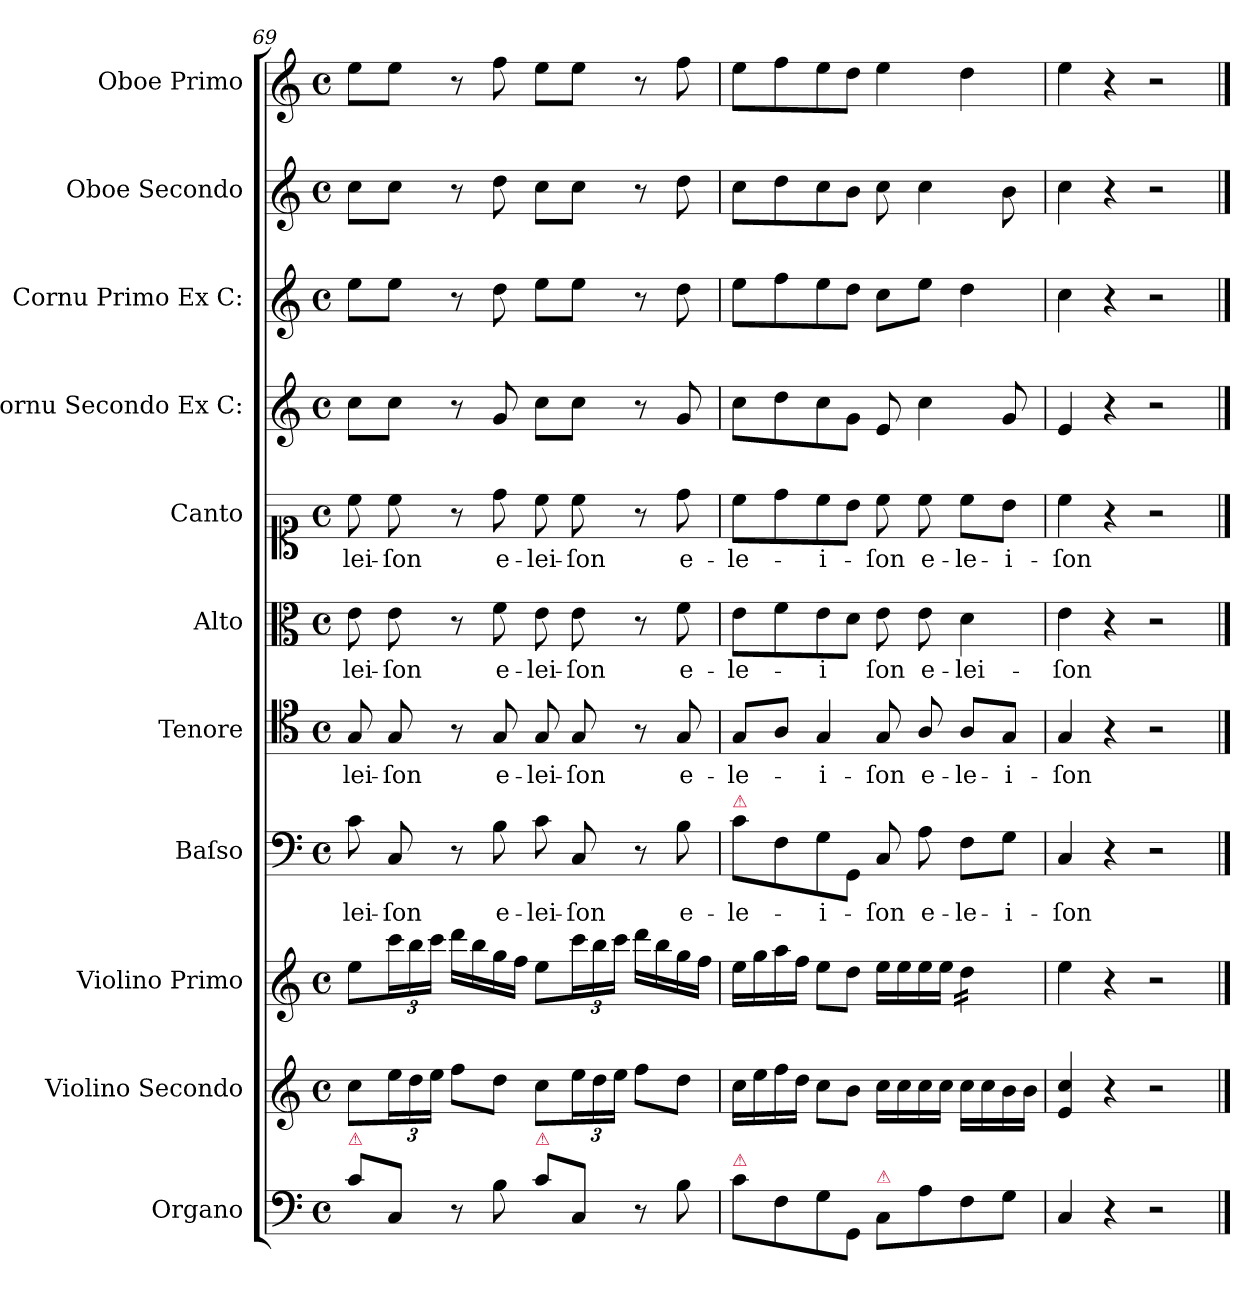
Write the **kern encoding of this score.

**kern	**kern	**kern	**kern	**text	**kern	**text	**kern	**text	**kern	**text	**kern	**kern	**kern	**kern
*part11	*part10	*part9	*part8	*part8	*part7	*part7	*part6	*part6	*part5	*part5	*part4	*part3	*part2	*part1
*staff11	*staff10	*staff9	*staff8	*staff8	*staff7	*staff7	*staff6	*staff6	*staff5	*staff5	*staff4	*staff3	*staff2	*staff1
*I"Organo	*I"Violino Secondo	*I"Violino Primo	*I"Baſso	*	*I"Tenore	*	*I"Alto	*	*I"Canto	*	*I"Cornu Secondo Ex C:	*I"Cornu Primo Ex C:	*I"Oboe Secondo	*I"Oboe Primo
*I'[Org]	*I'[Vl 2]	*I'[Vl 1]	*I'[B]	*	*I'[T]	*	*I'[A]	*	*I'[C]	*	*	*	*I'[Ob 2]	*I'[Ob 1]
*clefF4	*clefG2	*clefG2	*clefF4	*	*clefC4	*	*clefC3	*	*clefC1	*	*clefG2	*clefG2	*clefG2	*clefG2
*k[]	*k[]	*k[]	*k[]	*	*k[]	*	*k[]	*	*k[]	*	*k[]	*k[]	*k[]	*k[]
*C:	*C:	*C:	*C:	*	*C:	*	*C:	*	*C:	*	*C:	*C:	*C:	*C:
*M4/4	*M4/4	*M4/4	*M4/4	*	*M4/4	*	*M4/4	*	*M4/4	*	*M4/4	*M4/4	*M4/4	*M4/4
*met(c)	*met(c)	*met(c)	*met(c)	*	*met(c)	*	*met(c)	*	*met(c)	*	*met(c)	*met(c)	*met(c)	*met(c)
=69	=69	=69	=69	=69	=69	=69	=69	=69	=69	=69	=69	=69	=69	=69
!LO:TX:a:color=crimson:t=⚠	!	!	!	!	!	!	!	!	!	!	!	!	!	!
!	!	!	!	!LO:LY:i	!	!LO:LY:i	!	!	!	!LO:LY:i	!	!	!	!
8c\L	8cc\L	8ee\L	8c\	-lei-	8G/	-lei-	8e\	-lei-	8cc\	-lei-	8cc\L	8ee\L	8cc\L	8ee\L
!	!	!	!	!LO:LY:i	!	!LO:LY:i	!	!	!	!LO:LY:i	!	!	!	!
8C/J	24ee\L	24ccc\L	8C/	-ſon	8G/	-ſon	8e\	-ſon	8cc\	-ſon	8cc\J	8ee\J	8cc\J	8ee\J
.	24dd\	24bb\	.	.	.	.	.	.	.	.	.	.	.	.
.	24ee\JJ	24ccc\JJ	.	.	.	.	.	.	.	.	.	.	.	.
8r	8ff\L	16ddd\LL	8r	.	8r	.	8r	.	8r	.	8r	8r	8r	8r
.	.	16bb\	.	.	.	.	.	.	.	.	.	.	.	.
!	!	!	!	!LO:LY:i	!	!LO:LY:i	!	!	!	!LO:LY:i	!	!	!	!
8B\	8dd\J	16gg\	8B\	e-	8G/	e-	8f\	e-	8dd\	e-	8g/	8dd\	8dd\	8ff\
.	.	16ff\JJ	.	.	.	.	.	.	.	.	.	.	.	.
!LO:TX:a:color=crimson:t=⚠	!	!	!	!	!	!	!	!	!	!	!	!	!	!
!	!	!	!	!LO:LY:i	!	!LO:LY:i	!	!	!	!LO:LY:i	!	!	!	!
8c\L	8cc\L	8ee\L	8c\	-lei-	8G/	-lei-	8e\	-lei-	8cc\	-lei-	8cc\L	8ee\L	8cc\L	8ee\L
!	!	!	!	!LO:LY:i	!	!LO:LY:i	!	!	!	!LO:LY:i	!	!	!	!
8C/J	24ee\L	24ccc\L	8C/	-ſon	8G/	-ſon	8e\	-ſon	8cc\	-ſon	8cc\J	8ee\J	8cc\J	8ee\J
.	24dd\	24bb\	.	.	.	.	.	.	.	.	.	.	.	.
.	24ee\JJ	24ccc\JJ	.	.	.	.	.	.	.	.	.	.	.	.
8r	8ff\L	16ddd\LL	8r	.	8r	.	8r	.	8r	.	8r	8r	8r	8r
.	.	16bb\	.	.	.	.	.	.	.	.	.	.	.	.
!	!	!	!	!	!	!LO:LY:i	!	!LO:LY:i	!	!LO:LY:i	!	!	!	!
8B\	8dd\J	16gg\	8B\	e-	8G/	e-	8f\	e-	8dd\	e-	8g/	8dd\	8dd\	8ff\
.	.	16ff\JJ	.	.	.	.	.	.	.	.	.	.	.	.
=70	=70	=70	=70	=70	=70	=70	=70	=70	=70	=70	=70	=70	=70	=70
!	!	!	!LO:TX:a:color=crimson:t=⚠	!	!	!	!	!	!	!	!	!	!	!
!LO:TX:a:color=crimson:t=⚠	!	!	!	!	!	!	!	!	!	!	!	!	!	!
!	!	!	!	!	!	!LO:LY:i	!	!LO:LY:i	!	!LO:LY:i	!	!	!	!
8c\L	16cc\LL	16ee\LL	8c\L	-le-	8G/L	-le-	8e\L	-le-	8cc\L	-le-	8cc\L	8ee\L	8cc\L	8ee\L
.	16ee\	16gg\	.	.	.	.	.	.	.	.	.	.	.	.
8F\	16ff\	16aa\	8F\	.	8A/J	.	8f\	.	8dd\	.	8dd\	8ff\	8dd\	8ff\
.	16dd\JJ	16ff\JJ	.	.	.	.	.	.	.	.	.	.	.	.
!	!	!	!	!	!	!LO:LY:i	!	!LO:LY:i	!	!LO:LY:i	!	!	!	!
8G\	8cc\L	8ee\L	8G\	-i-	4G/	-i-	8e\	-i	8cc\	-i-	8cc\	8ee\	8cc\	8ee\
8GG/J	8b\J	8dd\J	8GG/J	.	.	.	8d\J	.	8b\J	.	8g\J	8dd\J	8b\J	8dd\J
!LO:TX:a:color=crimson:t=⚠	!	!	!	!	!	!	!	!	!	!	!	!	!	!
!	!	!	!	!	!	!LO:LY:i	!	!LO:LY:i	!	!LO:LY:i	!	!	!	!
8C\L	16cc\LL	16ee\LL	8C/	-ſon	8G/	-ſon	8e\	-ſon	8cc\	-ſon	8e/	8cc\L	8cc\	4ee\
.	16cc\	16ee\	.	.	.	.	.	.	.	.	.	.	.	.
!	!	!	!	!LO:LY:i	!	!LO:LY:i	!	!LO:LY:i	!	!	!	!	!	!
8A\	16cc\	16ee\	8A\	e-	8A/	e-	8e\	e-	8cc\	e-	4cc\	8ee\J	4cc\	.
.	16cc\JJ	16ee\JJ	.	.	.	.	.	.	.	.	.	.	.	.
!	!	!	!	!LO:LY:i	!	!LO:LY:i	!	!LO:LY:i	!	!	!	!	!	!
*	*	*tremolo	*	*	*	*	*	*	*	*	*	*	*	*
8F\	16cc\LL	16dd\LL	8F\L	-le-	8A/L	-le-	4d\	-lei-	8cc\L	-le-	.	4dd\	.	4dd\
.	16cc\	16dd\	.	.	.	.	.	.	.	.	.	.	.	.
!	!	!	!	!LO:LY:i	!	!LO:LY:i	!	!	!	!	!	!	!	!
8G\J	16b\	16dd\	8G\J	-i-	8G/J	-i-	.	.	8b\J	-i-	8g/	.	8b\	.
.	16b\JJ	16dd\JJ	.	.	.	.	.	.	.	.	.	.	.	.
*	*	*Xtremolo	*	*	*	*	*	*	*	*	*	*	*	*
=71	=71	=71	=71	=71	=71	=71	=71	=71	=71	=71	=71	=71	=71	=71
!	!	!	!	!LO:LY:i	!	!LO:LY:i	!	!LO:LY:i	!	!	!	!	!	!
4C/	4e/ 4cc/	4ee\	4C/	-ſon	4G/	-ſon	4e\	-ſon	4cc\	-ſon	4e/	4cc\	4cc\	4ee\
4r	4r	4r	4r	.	4r	.	4r	.	4r	.	4r	4r	4r	4r
2r	2r	2r	2r	.	2r	.	2r	.	2r	.	2r	2r	2r	2r
==	==	==	==	==	==	==	==	==	==	==	==	==	==	==
*-	*-	*-	*-	*-	*-	*-	*-	*-	*-	*-	*-	*-	*-	*-
